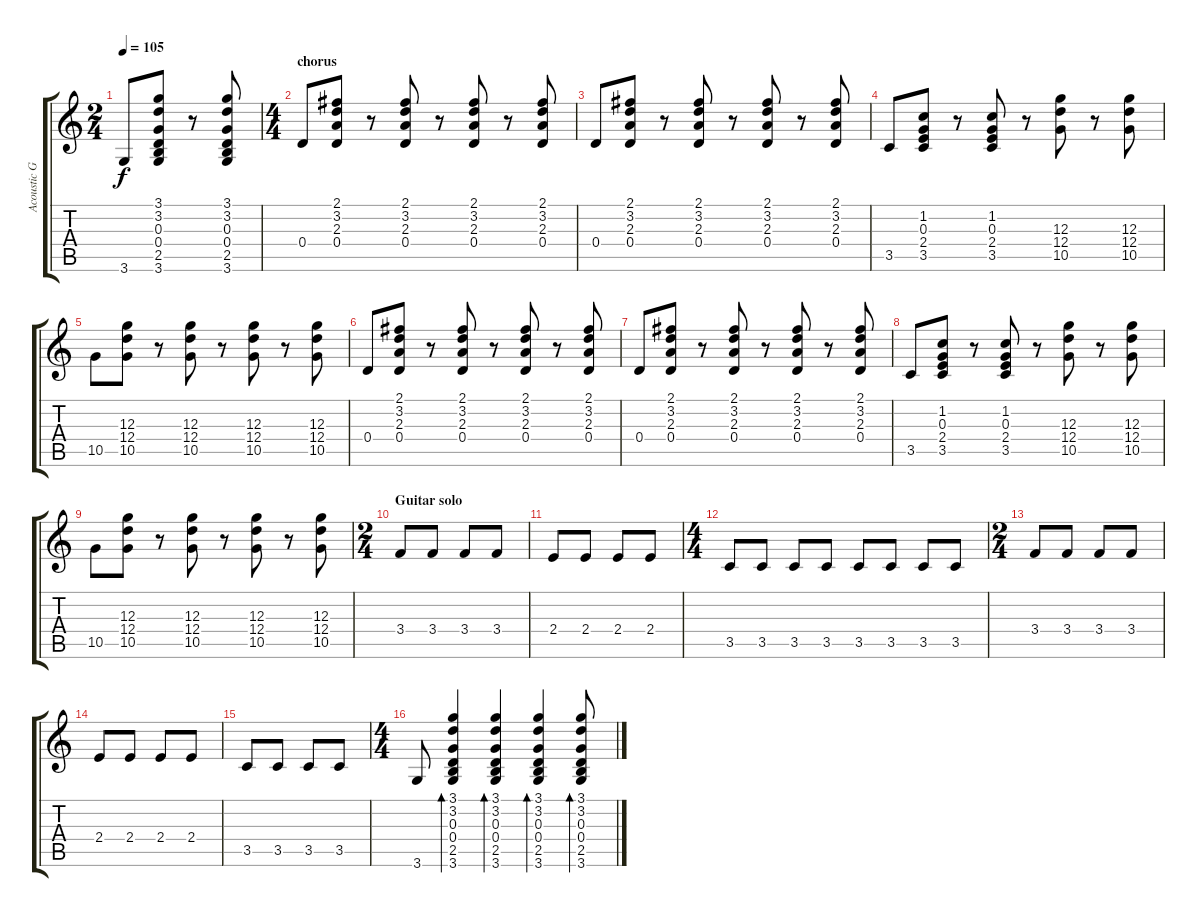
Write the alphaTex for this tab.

\track ("Acoustic Guitar" "Acoustic G") {instrument acousticguitarsteel}
\staff {score tabs}
\tuning (E4 B3 G3 D3 A2 E2) {hide}
\ts (2 4)
\tempo 105
\clef g2
\ks c
3.6.8{dy f} (3.1 3.2 0.3 0.4 2.5 3.6).8 r.8 (3.1 3.2 0.3 0.4 2.5 3.6).8 |
\ts (4 4)
\section ("" "chorus")
0.4.8 (2.1 3.2 2.3 0.4).8 r.8 (2.1 3.2 2.3 0.4).8 r.8 (2.1 3.2 2.3 0.4).8 r.8 (2.1 3.2 2.3 0.4).8 |
0.4.8 (2.1 3.2 2.3 0.4).8 r.8 (2.1 3.2 2.3 0.4).8 r.8 (2.1 3.2 2.3 0.4).8 r.8 (2.1 3.2 2.3 0.4).8 |
3.5.8 (1.2 0.3 2.4 3.5).8 r.8 (1.2 0.3 2.4 3.5).8 r.8 (12.3 12.4 10.5).8 r.8 (12.3 12.4 10.5).8 |
10.5.8 (12.3 12.4 10.5).8 r.8 (12.3 12.4 10.5).8 r.8 (12.3 12.4 10.5).8 r.8 (12.3 12.4 10.5).8 |
0.4.8 (2.1 3.2 2.3 0.4).8 r.8 (2.1 3.2 2.3 0.4).8 r.8 (2.1 3.2 2.3 0.4).8 r.8 (2.1 3.2 2.3 0.4).8 |
0.4.8 (2.1 3.2 2.3 0.4).8 r.8 (2.1 3.2 2.3 0.4).8 r.8 (2.1 3.2 2.3 0.4).8 r.8 (2.1 3.2 2.3 0.4).8 |
3.5.8 (1.2 0.3 2.4 3.5).8 r.8 (1.2 0.3 2.4 3.5).8 r.8 (12.3 12.4 10.5).8 r.8 (12.3 12.4 10.5).8 |
10.5.8 (12.3 12.4 10.5).8 r.8 (12.3 12.4 10.5).8 r.8 (12.3 12.4 10.5).8 r.8 (12.3 12.4 10.5).8 |
\ts (2 4)
\section ("" "Guitar solo")
3.4.8 3.4.8 3.4.8 3.4.8 |
2.4.8 2.4.8 2.4.8 2.4.8 |
\ts (4 4)
3.5.8 3.5.8 3.5.8 3.5.8 3.5.8 3.5.8 3.5.8 3.5.8 |
\ts (2 4)
3.4.8 3.4.8 3.4.8 3.4.8 |
2.4.8 2.4.8 2.4.8 2.4.8 |
3.5.8 3.5.8 3.5.8 3.5.8 |
\ts (4 4)
3.6.8 (3.1 3.2 0.3 0.4 2.5 3.6).4{bd 120} (3.1 3.2 0.3 0.4 2.5 3.6).4{bd 60} (3.1 3.2 0.3 0.4 2.5 3.6).4{bd 60} (3.1 3.2 0.3 0.4 2.5 3.6).8{bd 60}
